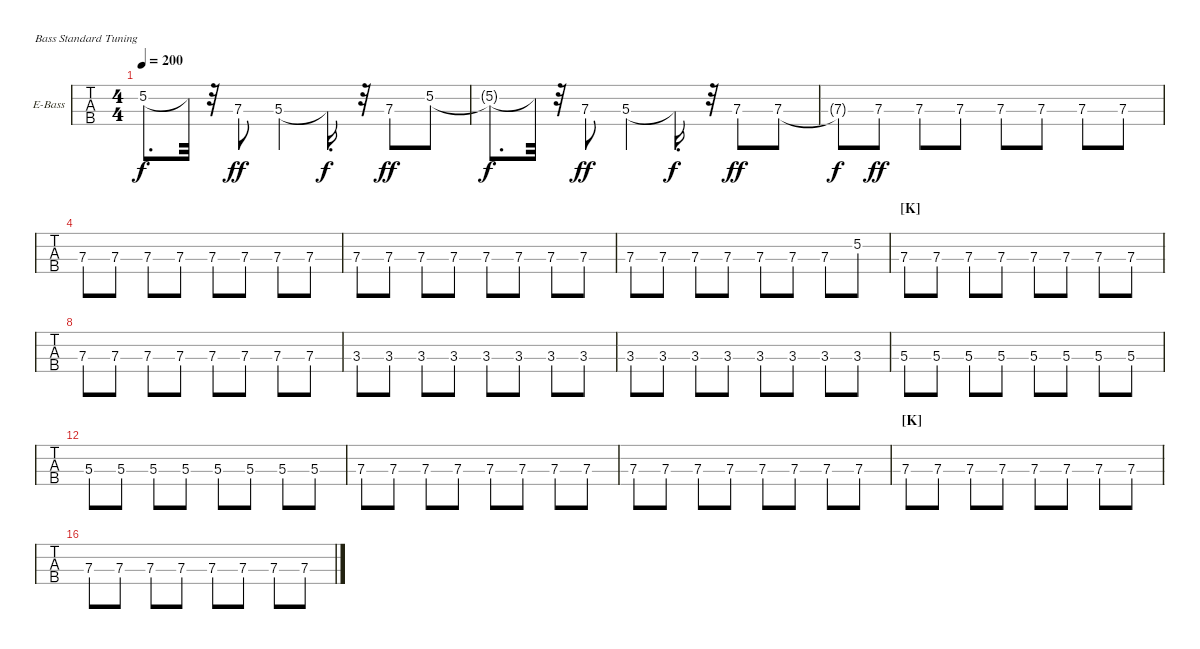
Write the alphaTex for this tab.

\bracketExtendMode nobrackets
\firstSystemTrackNameOrientation horizontal
\otherSystemsTrackNameOrientation horizontal
\defaultBarNumberDisplay FirstOfSystem
\track ("Bass" "E-Bass") {instrument electricbassfinger}
\staff {tabs}
\tuning (G2 D2 A1 E1)
\ts (4 4)
\tempo 200
\clef f4
\scale
0.286096
\ks c
5.2{t}.8{d dy f} 5.2{t}.32 r.32 7.3.8{dy ff} 5.3.4 5.3{t}.16{d dy f} r.32 7.3.8{dy ff} 5.2.8 |
\scale
0.286096 5.2{t}.8{d dy f} 5.2{t}.32 r.32 7.3.8{dy ff} 5.3.4 5.3{t}.16{d dy f} r.32 7.3.8{dy ff} 7.3.8 |
\scale
0.213904 7.3{t}.8{dy f} 7.3.8{dy ff} 7.3.8 7.3.8 7.3.8 7.3.8 7.3.8 7.3.8 |
\scale
0.213904 7.3.8 7.3.8 7.3.8 7.3.8 7.3.8 7.3.8 7.3.8 7.3.8 |
\scale
0.25 7.3.8 7.3.8 7.3.8 7.3.8 7.3.8 7.3.8 7.3.8 7.3.8 |
\scale
0.25 7.3.8 7.3.8 7.3.8 7.3.8 7.3.8 7.3.8 7.3.8 5.2.8 |
\section ("K" "")
\scale
0.25 7.3.8 7.3.8 7.3.8 7.3.8 7.3.8 7.3.8 7.3.8 7.3.8 |
\scale
0.25 7.3.8 7.3.8 7.3.8 7.3.8 7.3.8 7.3.8 7.3.8 7.3.8 |
\scale
0.25 3.3.8 3.3.8 3.3.8 3.3.8 3.3.8 3.3.8 3.3.8 3.3.8 |
\scale
0.25 3.3.8 3.3.8 3.3.8 3.3.8 3.3.8 3.3.8 3.3.8 3.3.8 |
\scale
0.25 5.3.8 5.3.8 5.3.8 5.3.8 5.3.8 5.3.8 5.3.8 5.3.8 |
\scale
0.25 5.3.8 5.3.8 5.3.8 5.3.8 5.3.8 5.3.8 5.3.8 5.3.8 |
\scale
0.25 7.3.8 7.3.8 7.3.8 7.3.8 7.3.8 7.3.8 7.3.8 7.3.8 |
\scale
0.25 7.3.8 7.3.8 7.3.8 7.3.8 7.3.8 7.3.8 7.3.8 7.3.8 |
\section ("K" "")
\scale
0.25 7.3.8 7.3.8 7.3.8 7.3.8 7.3.8 7.3.8 7.3.8 7.3.8 |
\scale
0.25 7.3.8 7.3.8 7.3.8 7.3.8 7.3.8 7.3.8 7.3.8 7.3.8
